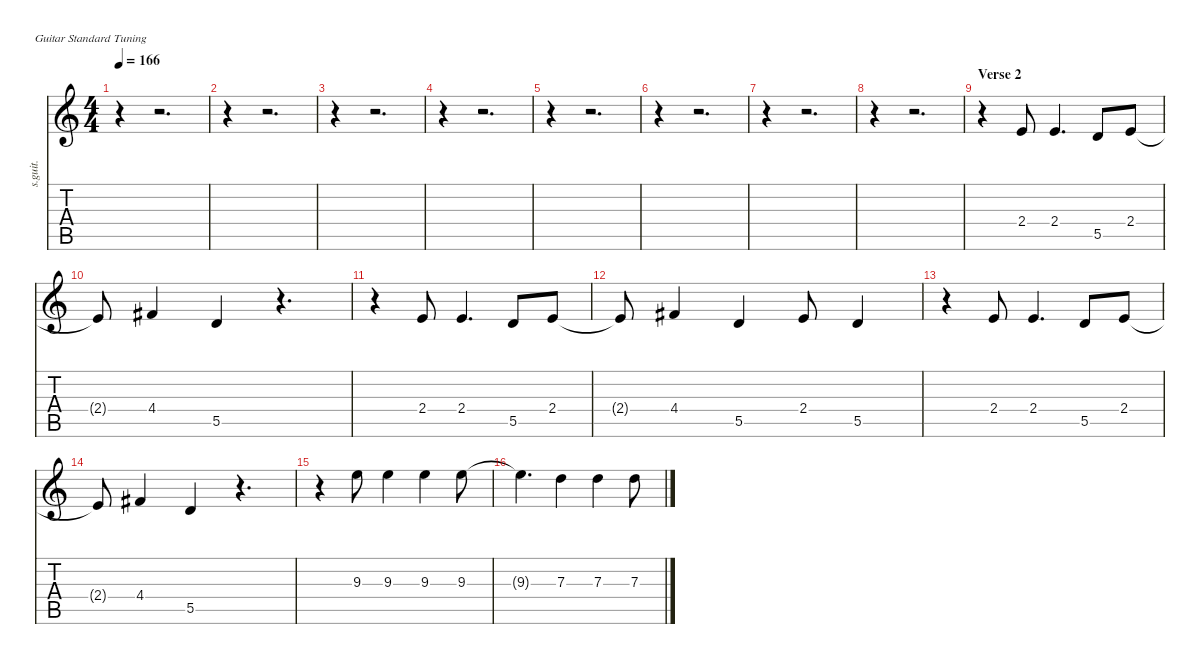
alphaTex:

\defaultSystemsLayout 4
\hideDynamics
\bracketExtendMode nobrackets
\track ("Thom Yorke " "s.guit.") {instrument lead6voice}
\staff {score tabs}
\tuning (E4 B3 G3 D3 A2 E2)
\displaytranspose 12
\ts (4 4)
\tempo 166
\clef g2
\ks c
r.4{dy f} r.2{d} |
r.4 r.2{d} |
r.4 r.2{d} |
r.4 r.2{d} |
r.4 r.2{d} |
r.4 r.2{d} |
r.4 r.2{d} |
r.4 r.2{d} |
\section ("" "Verse 2")
r.4 2.4.8{lyrics (0 "") lyrics (1 "") lyrics (2 "") lyrics (3 "") lyrics (4 "")} 2.4.4{d lyrics (0 "") lyrics (1 "") lyrics (2 "") lyrics (3 "") lyrics (4 "")} 5.5.8{lyrics (0 "") lyrics (1 "") lyrics (2 "") lyrics (3 "") lyrics (4 "")} 2.4.8{lyrics (0 "") lyrics (1 "") lyrics (2 "") lyrics (3 "") lyrics (4 "")} |
2.4{t}.8{lyrics (0 "") lyrics (1 "") lyrics (2 "") lyrics (3 "") lyrics (4 "")} 4.4{acc #}.4{lyrics (0 "") lyrics (1 "") lyrics (2 "") lyrics (3 "") lyrics (4 "")} 5.5.4{lyrics (0 "") lyrics (1 "") lyrics (2 "") lyrics (3 "") lyrics (4 "")} r.4{d} |
r.4 2.4.8{lyrics (0 "") lyrics (1 "") lyrics (2 "") lyrics (3 "") lyrics (4 "")} 2.4.4{d lyrics (0 "") lyrics (1 "") lyrics (2 "") lyrics (3 "") lyrics (4 "")} 5.5.8{lyrics (0 "") lyrics (1 "") lyrics (2 "") lyrics (3 "") lyrics (4 "")} 2.4.8{lyrics (0 "") lyrics (1 "") lyrics (2 "") lyrics (3 "") lyrics (4 "")} |
2.4{t}.8{lyrics (0 "") lyrics (1 "") lyrics (2 "") lyrics (3 "") lyrics (4 "")} 4.4{acc #}.4{lyrics (0 "") lyrics (1 "") lyrics (2 "") lyrics (3 "") lyrics (4 "")} 5.5.4{lyrics (0 "") lyrics (1 "") lyrics (2 "") lyrics (3 "") lyrics (4 "")} 2.4.8{lyrics (0 "") lyrics (1 "") lyrics (2 "") lyrics (3 "") lyrics (4 "")} 5.5.4{lyrics (0 "") lyrics (1 "") lyrics (2 "") lyrics (3 "") lyrics (4 "")} |
r.4 2.4.8{lyrics (0 "") lyrics (1 "") lyrics (2 "") lyrics (3 "") lyrics (4 "")} 2.4.4{d lyrics (0 "") lyrics (1 "") lyrics (2 "") lyrics (3 "") lyrics (4 "")} 5.5.8{lyrics (0 "") lyrics (1 "") lyrics (2 "") lyrics (3 "") lyrics (4 "")} 2.4.8{lyrics (0 "") lyrics (1 "") lyrics (2 "") lyrics (3 "") lyrics (4 "")} |
2.4{t}.8{lyrics (0 "") lyrics (1 "") lyrics (2 "") lyrics (3 "") lyrics (4 "")} 4.4{acc #}.4{lyrics (0 "") lyrics (1 "") lyrics (2 "") lyrics (3 "") lyrics (4 "")} 5.5.4{lyrics (0 "") lyrics (1 "") lyrics (2 "") lyrics (3 "") lyrics (4 "")} r.4{d} |
r.4 9.3.8{lyrics (0 "") lyrics (1 "") lyrics (2 "") lyrics (3 "") lyrics (4 "")} 9.3.4{lyrics (0 "") lyrics (1 "") lyrics (2 "") lyrics (3 "") lyrics (4 "")} 9.3.4{lyrics (0 "") lyrics (1 "") lyrics (2 "") lyrics (3 "") lyrics (4 "")} 9.3.8{lyrics (0 "") lyrics (1 "") lyrics (2 "") lyrics (3 "") lyrics (4 "")} |
9.3{t}.4{d lyrics (0 "") lyrics (1 "") lyrics (2 "") lyrics (3 "") lyrics (4 "")} 7.3.4{lyrics (0 "") lyrics (1 "") lyrics (2 "") lyrics (3 "") lyrics (4 "")} 7.3.4{lyrics (0 "") lyrics (1 "") lyrics (2 "") lyrics (3 "") lyrics (4 "")} 7.3.8{lyrics (0 "") lyrics (1 "") lyrics (2 "") lyrics (3 "") lyrics (4 "")}
